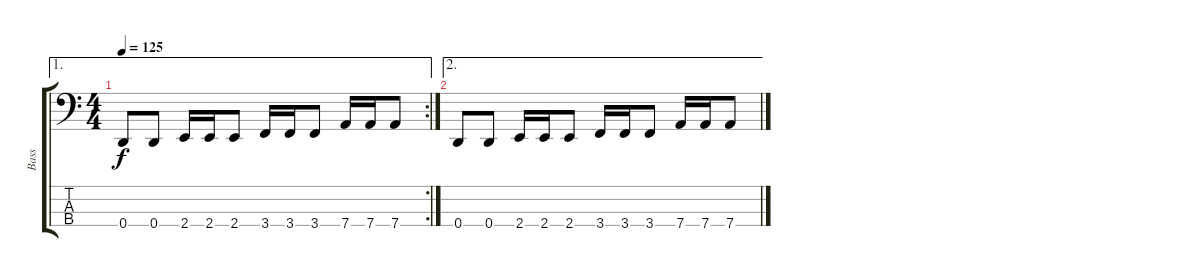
\track ("Bass" "Bass") {instrument electricbasspick}
\staff {score tabs}
\tuning (F2 C2 G1 D1) {hide}
\ae 1
\rc 2
\ts (4 4)
\tempo 125
\clef f4
\ks c
0.4.8{dy f} 0.4.8 2.4.16 2.4.16 2.4.8 3.4.16 3.4.16 3.4.8 7.4.16 7.4.16 7.4.8 |
\ae 2
0.4.8 0.4.8 2.4.16 2.4.16 2.4.8 3.4.16 3.4.16 3.4.8 7.4.16 7.4.16 7.4.8
